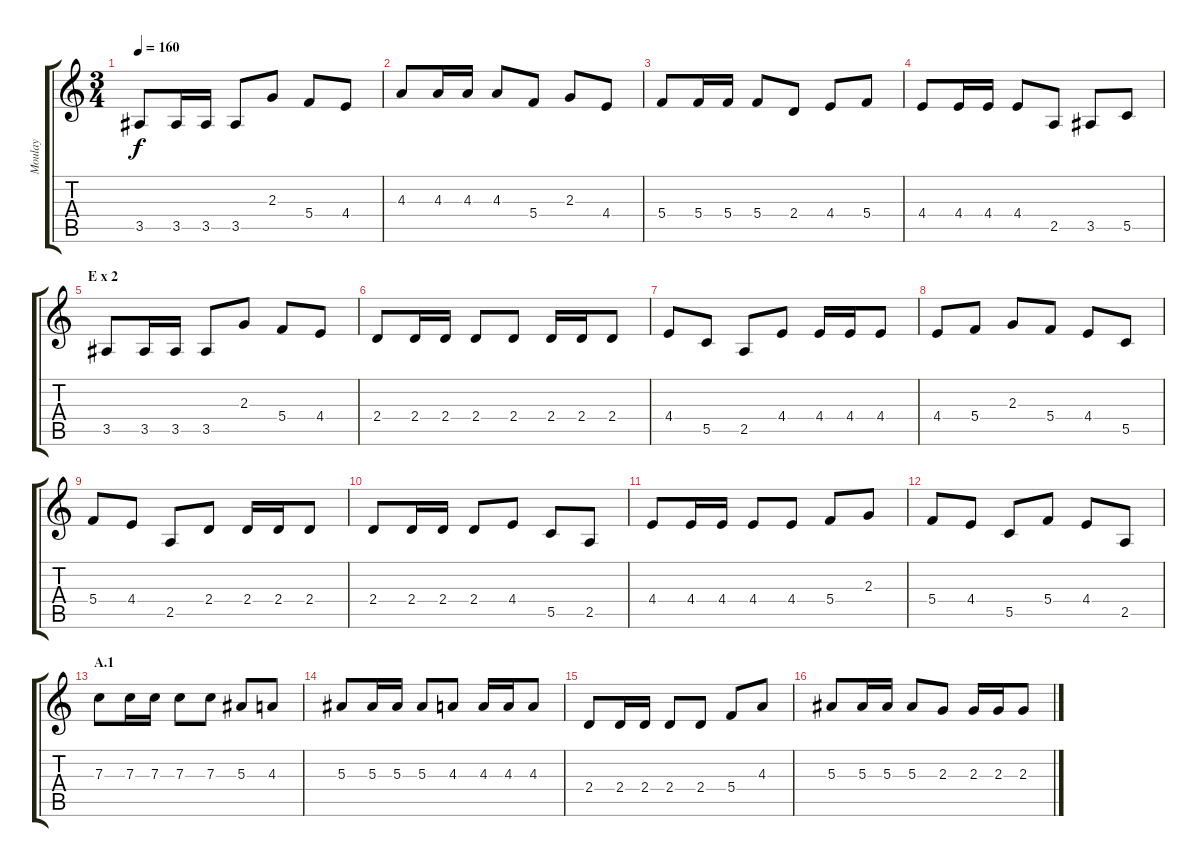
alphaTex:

\track ("Moulay" "Moulay") {instrument distortionguitar}
\staff {score tabs}
\tuning (D4 A3 F3 C3 G2 D2) {hide}
\ts (3 4)
\tempo 160
\clef g2
\ks c
3.5.8{dy f} 3.5.16 3.5.16 3.5.8 2.3.8 5.4.8 4.4.8 |
4.3.8 4.3.16 4.3.16 4.3.8 5.4.8 2.3.8 4.4.8 |
5.4.8 5.4.16 5.4.16 5.4.8 2.4.8 4.4.8 5.4.8 |
4.4.8 4.4.16 4.4.16 4.4.8 2.5.8 3.5.8 5.5.8 |
\section ("" "E x 2")
3.5.8 3.5.16 3.5.16 3.5.8 2.3.8 5.4.8 4.4.8 |
2.4.8 2.4.16 2.4.16 2.4.8 2.4.8 2.4.16 2.4.16 2.4.8 |
4.4.8 5.5.8 2.5.8 4.4.8 4.4.16 4.4.16 4.4.8 |
4.4.8 5.4.8 2.3.8 5.4.8 4.4.8 5.5.8 |
5.4.8 4.4.8 2.5.8 2.4.8 2.4.16 2.4.16 2.4.8 |
2.4.8 2.4.16 2.4.16 2.4.8 4.4.8 5.5.8 2.5.8 |
4.4.8 4.4.16 4.4.16 4.4.8 4.4.8 5.4.8 2.3.8 |
5.4.8 4.4.8 5.5.8 5.4.8 4.4.8 2.5.8 |
\section ("" "A.1")
7.3.8 7.3.16 7.3.16 7.3.8 7.3.8 5.3.8 4.3.8 |
5.3.8 5.3.16 5.3.16 5.3.8 4.3.8 4.3.16 4.3.16 4.3.8 |
2.4.8 2.4.16 2.4.16 2.4.8 2.4.8 5.4.8 4.3.8 |
5.3.8 5.3.16 5.3.16 5.3.8 2.3.8 2.3.16 2.3.16 2.3.8
